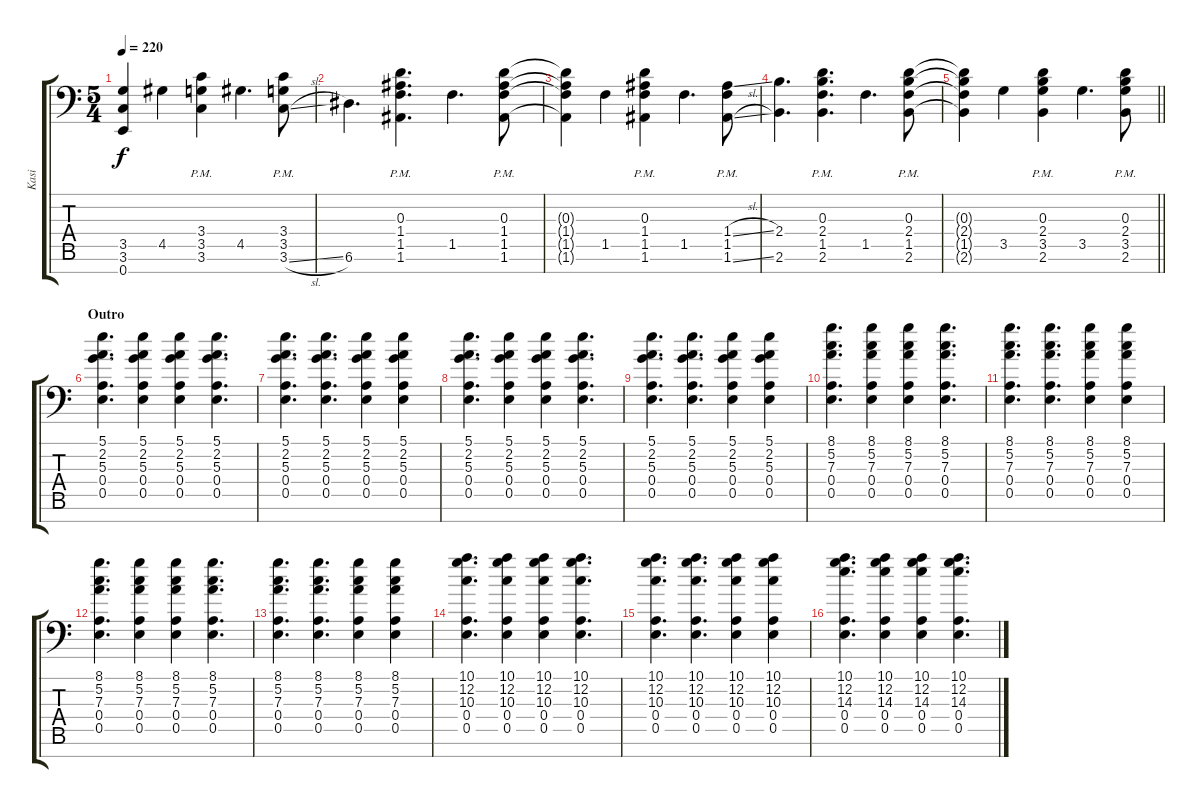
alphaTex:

\track ("Kasi" "Kasi") {instrument overdrivenguitar}
\staff {score tabs}
\tuning (B3 G3 D3 A2 E2 A1 E1) {hide}
\ts (5 4)
\tempo 220
\clef f4
\ks c
(3.5{t} 3.6{t} 0.7{t}).4{dy f} 4.5.4 (3.4{pm} 3.5{pm} 3.6{pm}).4 4.5.4{d} (3.4{pm} 3.5{pm} 3.6{sl pm}).8 |
6.6.4{d} (0.3{pm} 1.4 1.5{pm} 1.6{pm}).4{d} 1.5.4{d} (0.3 1.4 1.5{pm} 1.6{pm}).8 |
(0.3{t} 1.4{t} 1.5{t} 1.6{t}).4 1.5.4 (0.3 1.4 1.5{pm} 1.6{pm}).4 1.5.4{d} (1.4{sl pm} 1.5 1.6{sl pm}).8 |
(2.4 2.6).4{d} (0.3{pm} 2.4{pm} 1.5{pm} 2.6{pm}).4{d} 1.5.4{d} (0.3{pm} 2.4{pm} 1.5{pm} 2.6{pm}).8 |
\barLineRight lightlight
(0.3{t} 2.4{t} 1.5{t} 2.6{t}).4 3.5.4 (0.3{pm} 2.4{pm} 3.5{pm} 2.6{pm}).4 3.5.4{d} (0.3{pm} 2.4{pm} 3.5{pm} 2.6{pm}).8 |
\section ("" "Outro")
(5.1 2.2 5.3 0.4 0.5).4{d} (5.1 2.2 5.3 0.4 0.5).4 (5.1 2.2 5.3 0.4 0.5).4 (5.1 2.2 5.3 0.4 0.5).4{d} |
(5.1 2.2 5.3 0.4 0.5).4{d} (5.1 2.2 5.3 0.4 0.5).4{d} (5.1 2.2 5.3 0.4 0.5).4 (5.1 2.2 5.3 0.4 0.5).4 |
(5.1 2.2 5.3 0.4 0.5).4{d} (5.1 2.2 5.3 0.4 0.5).4 (5.1 2.2 5.3 0.4 0.5).4 (5.1 2.2 5.3 0.4 0.5).4{d} |
(5.1 2.2 5.3 0.4 0.5).4{d} (5.1 2.2 5.3 0.4 0.5).4{d} (5.1 2.2 5.3 0.4 0.5).4 (5.1 2.2 5.3 0.4 0.5).4 |
(8.1 5.2 7.3 0.4 0.5).4{d} (8.1 5.2 7.3 0.4 0.5).4 (8.1 5.2 7.3 0.4 0.5).4 (8.1 5.2 7.3 0.4 0.5).4{d} |
(8.1 5.2 7.3 0.4 0.5).4{d} (8.1 5.2 7.3 0.4 0.5).4{d} (8.1 5.2 7.3 0.4 0.5).4 (8.1 5.2 7.3 0.4 0.5).4 |
(8.1 5.2 7.3 0.4 0.5).4{d} (8.1 5.2 7.3 0.4 0.5).4 (8.1 5.2 7.3 0.4 0.5).4 (8.1 5.2 7.3 0.4 0.5).4{d} |
(8.1 5.2 7.3 0.4 0.5).4{d} (8.1 5.2 7.3 0.4 0.5).4{d} (8.1 5.2 7.3 0.4 0.5).4 (8.1 5.2 7.3 0.4 0.5).4 |
(10.1 12.2 10.3 0.4 0.5).4{d} (10.1 12.2 10.3 0.4 0.5).4 (10.1 12.2 10.3 0.4 0.5).4 (10.1 12.2 10.3 0.4 0.5).4{d} |
(10.1 12.2 10.3 0.4 0.5).4{d} (10.1 12.2 10.3 0.4 0.5).4{d} (10.1 12.2 10.3 0.4 0.5).4 (10.1 12.2 10.3 0.4 0.5).4 |
(10.1 12.2 14.3 0.4 0.5).4{d} (10.1 12.2 14.3 0.4 0.5).4 (10.1 12.2 14.3 0.4 0.5).4 (10.1 12.2 14.3 0.4 0.5).4{d}
